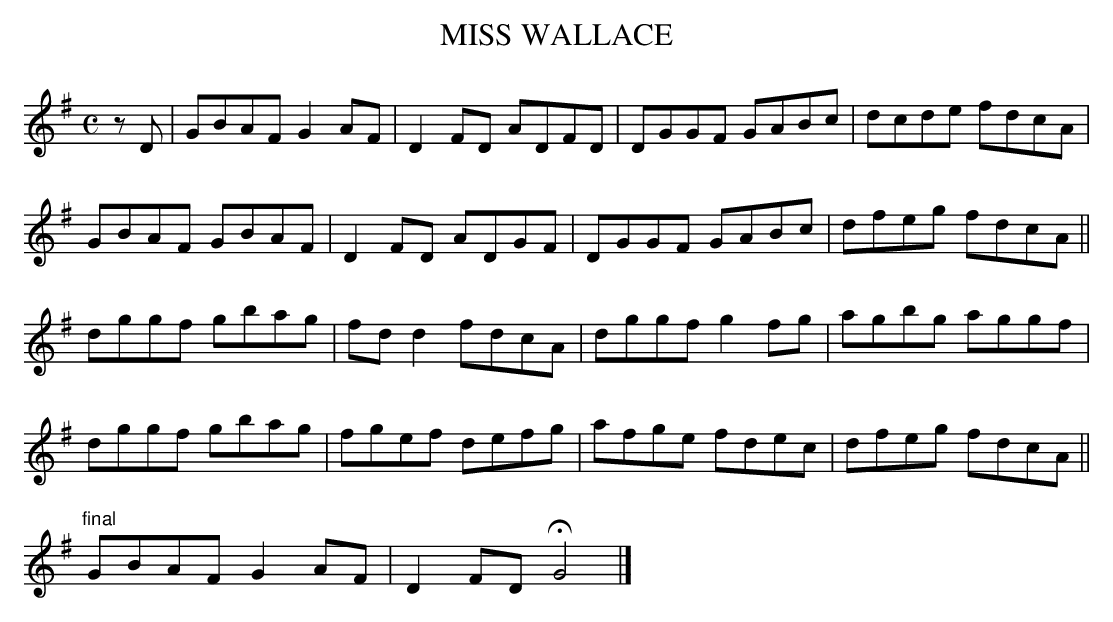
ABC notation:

X:1
T:MISS WALLACE
L:1/8
M:C
K:G
zD|GBAF G2AF|D2 FD ADFD|DGGF GABc|dcde fdcA|
GBAF GBAF|D2 FD ADGF|DGGF GABc|dfeg fdcA||
dggf gbag|fdd2 fdcA|dggf g2fg|agbg aggf|
dggf gbag|fgef defg|afge fdec|dfeg fdcA||
"final"GBAF G2AF|D2FD HG4|]
